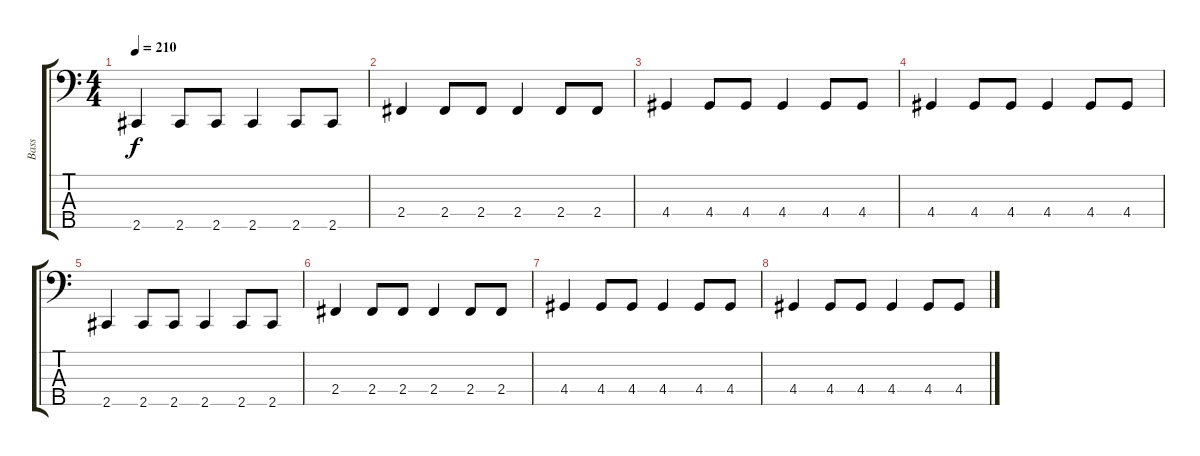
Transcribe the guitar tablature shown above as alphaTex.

\track ("Bass" "Bass") {instrument electricbasspick}
\staff {score tabs}
\tuning (G2 D2 A1 E1 B0) {hide}
\ts (4 4)
\tempo 210
\clef f4
\ks c
2.5.4{dy f} 2.5.8 2.5.8 2.5.4 2.5.8 2.5.8 |
2.4.4 2.4.8 2.4.8 2.4.4 2.4.8 2.4.8 |
4.4.4 4.4.8 4.4.8 4.4.4 4.4.8 4.4.8 |
4.4.4 4.4.8 4.4.8 4.4.4 4.4.8 4.4.8 |
2.5.4 2.5.8 2.5.8 2.5.4 2.5.8 2.5.8 |
2.4.4 2.4.8 2.4.8 2.4.4 2.4.8 2.4.8 |
4.4.4 4.4.8 4.4.8 4.4.4 4.4.8 4.4.8 |
4.4.4 4.4.8 4.4.8 4.4.4 4.4.8 4.4.8
